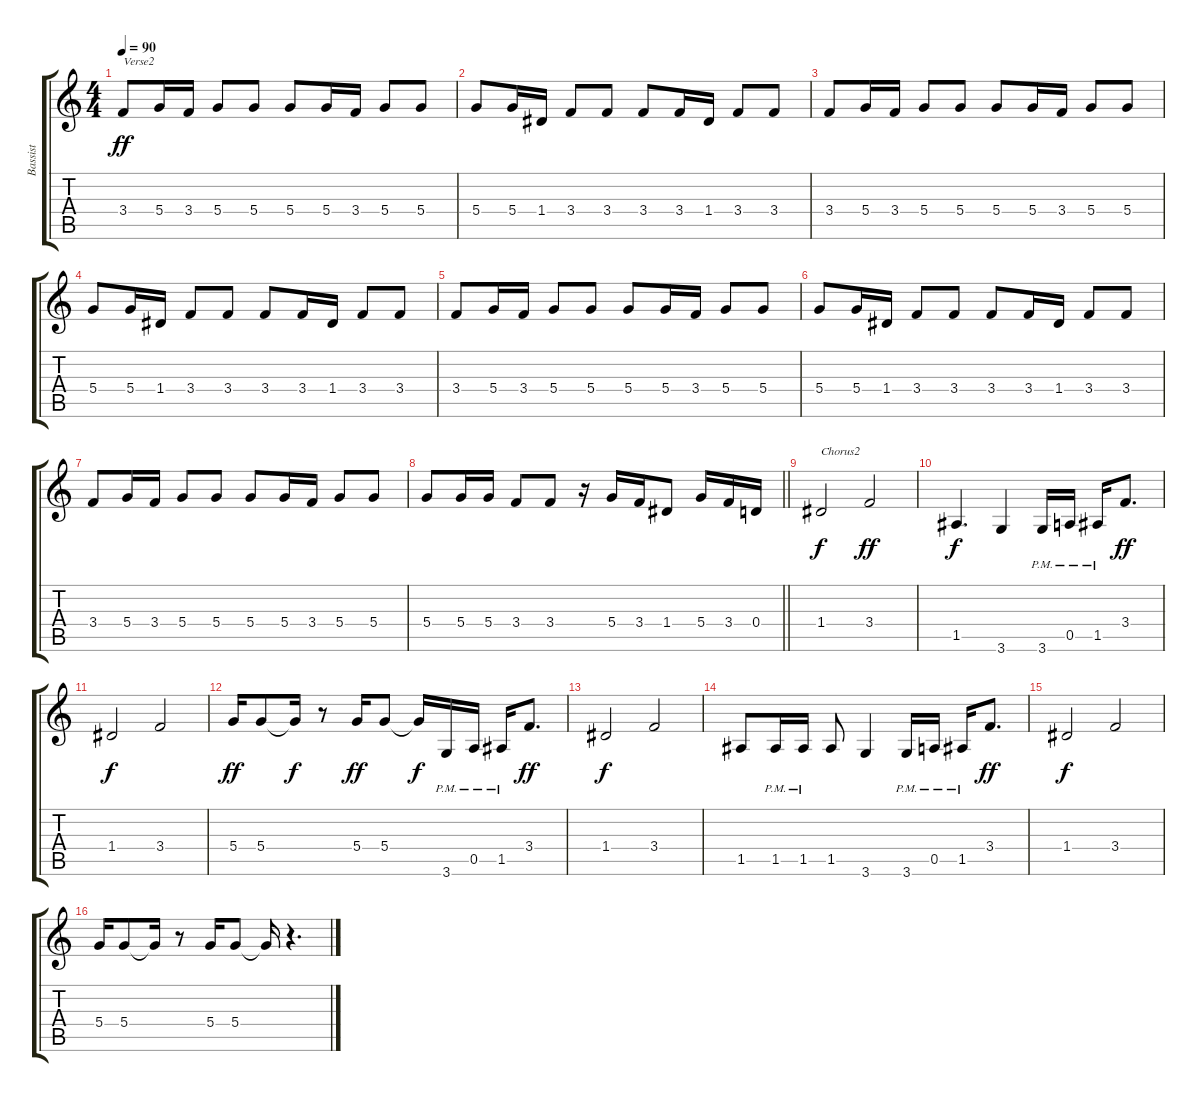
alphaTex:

\track ("Bassist" "Bassist") {instrument electricbasspick}
\staff {score tabs}
\tuning (E4 B3 G3 D3 A2 E2) {hide}
\ts (4 4)
\tempo 90
\clef g2
\ks c
3.4.8{txt "Verse2" dy ff} 5.4.16 3.4.16 5.4.8 5.4.8 5.4.8 5.4.16 3.4.16 5.4.8 5.4.8 |
5.4.8 5.4.16 1.4.16 3.4.8 3.4.8 3.4.8 3.4.16 1.4.16 3.4.8 3.4.8 |
3.4.8 5.4.16 3.4.16 5.4.8 5.4.8 5.4.8 5.4.16 3.4.16 5.4.8 5.4.8 |
5.4.8 5.4.16 1.4.16 3.4.8 3.4.8 3.4.8 3.4.16 1.4.16 3.4.8 3.4.8 |
3.4.8 5.4.16 3.4.16 5.4.8 5.4.8 5.4.8 5.4.16 3.4.16 5.4.8 5.4.8 |
5.4.8 5.4.16 1.4.16 3.4.8 3.4.8 3.4.8 3.4.16 1.4.16 3.4.8 3.4.8 |
3.4.8 5.4.16 3.4.16 5.4.8 5.4.8 5.4.8 5.4.16 3.4.16 5.4.8 5.4.8 |
\barLineRight lightlight
5.4.8 5.4.16 5.4.16 3.4.8 3.4.8 r.16 5.4.16 3.4.16 1.4.8 5.4.16 3.4.16 0.4.16 |
1.4.2{txt "Chorus2" dy f} 3.4.2{dy ff} |
1.5.4{d dy f} 3.6.4 3.6{pm}.16 0.5{pm}.16 1.5{pm}.16 3.4.8{d dy ff} |
1.4.2{dy f} 3.4.2 |
5.4.16{dy ff} 5.4.8 5.4{t}.16{dy f} r.8 5.4.16{dy ff} 5.4.8 5.4{t}.16{dy f} 3.6{pm}.16 0.5{pm}.16 1.5{pm}.16 3.4.8{d dy ff} |
1.4.2{dy f} 3.4.2 |
1.5.8 1.5{pm}.16 1.5{pm}.16 1.5.8 3.6.4 3.6{pm}.16 0.5{pm}.16 1.5{pm}.16 3.4.8{d dy ff} |
1.4.2{dy f} 3.4.2 |
5.4.16 5.4.8 5.4{t}.16 r.8 5.4.16 5.4.8 5.4{t}.16 r.4{d}
